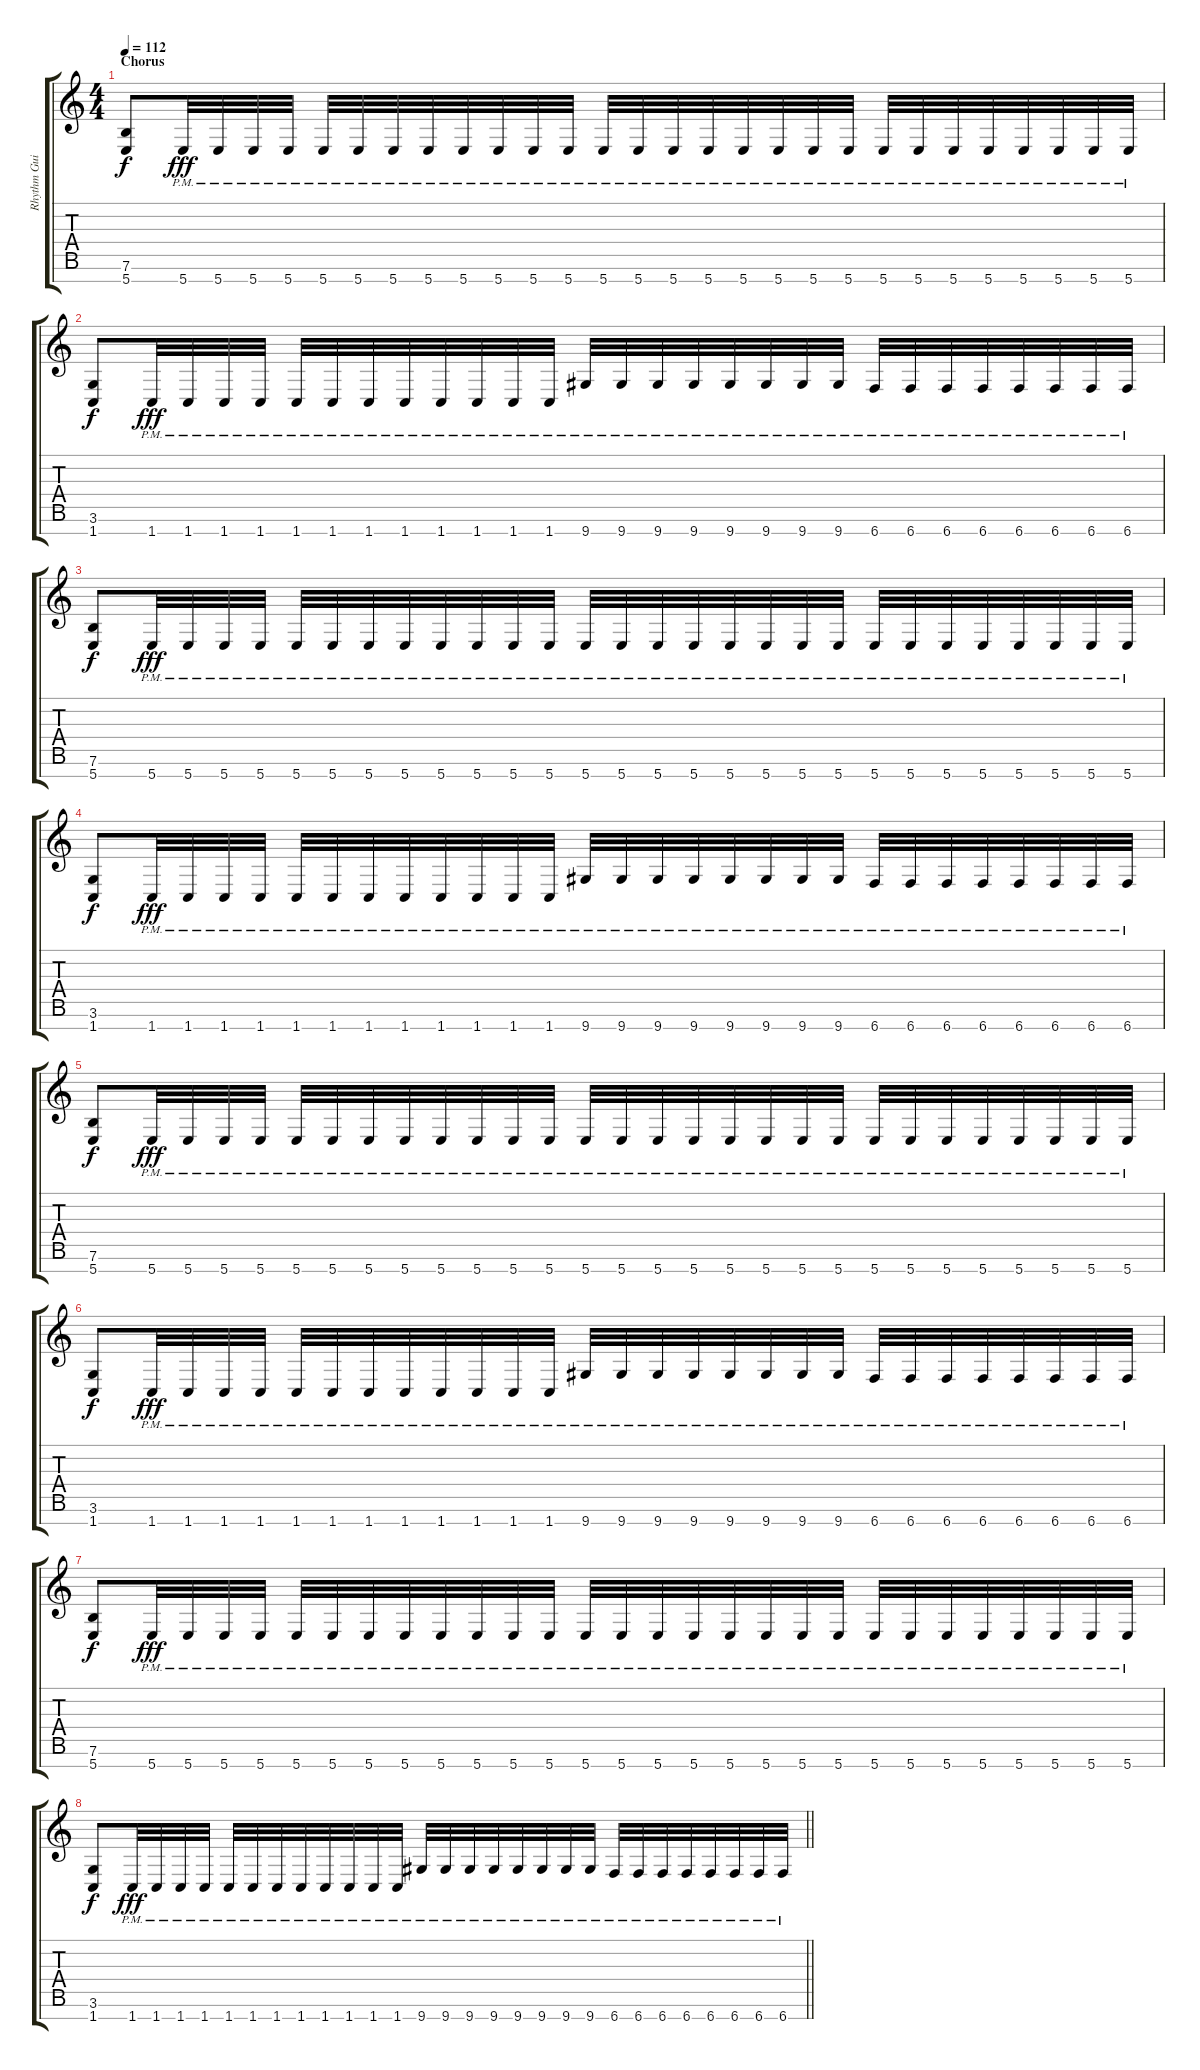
\track ("Rhythm Guitar 1" "Rhythm Gui") {instrument distortionguitar}
\staff {score tabs}
\tuning (E4 B3 G3 D3 A2 E2 B1) {hide}
\ts (4 4)
\section ("" "Chorus")
\tempo 112
\clef g2
\ks c
(7.6 5.7).8{dy f} 5.7{pm}.32{dy fff} 5.7{pm}.32 5.7{pm}.32 5.7{pm}.32 5.7{pm}.32 5.7{pm}.32 5.7{pm}.32 5.7{pm}.32 5.7{pm}.32 5.7{pm}.32 5.7{pm}.32 5.7{pm}.32 5.7{pm}.32 5.7{pm}.32 5.7{pm}.32 5.7{pm}.32 5.7{pm}.32 5.7{pm}.32 5.7{pm}.32 5.7{pm}.32 5.7{pm}.32 5.7{pm}.32 5.7{pm}.32 5.7{pm}.32 5.7{pm}.32 5.7{pm}.32 5.7{pm}.32 5.7{pm}.32 |
(3.6 1.7).8{dy f} 1.7{pm}.32{dy fff} 1.7{pm}.32 1.7{pm}.32 1.7{pm}.32 1.7{pm}.32 1.7{pm}.32 1.7{pm}.32 1.7{pm}.32 1.7{pm}.32 1.7{pm}.32 1.7{pm}.32 1.7{pm}.32 9.7{pm}.32 9.7{pm}.32 9.7{pm}.32 9.7{pm}.32 9.7{pm}.32 9.7{pm}.32 9.7{pm}.32 9.7{pm}.32 6.7{pm}.32 6.7{pm}.32 6.7{pm}.32 6.7{pm}.32 6.7{pm}.32 6.7{pm}.32 6.7{pm}.32 6.7{pm}.32 |
(7.6 5.7).8{dy f} 5.7{pm}.32{dy fff} 5.7{pm}.32 5.7{pm}.32 5.7{pm}.32 5.7{pm}.32 5.7{pm}.32 5.7{pm}.32 5.7{pm}.32 5.7{pm}.32 5.7{pm}.32 5.7{pm}.32 5.7{pm}.32 5.7{pm}.32 5.7{pm}.32 5.7{pm}.32 5.7{pm}.32 5.7{pm}.32 5.7{pm}.32 5.7{pm}.32 5.7{pm}.32 5.7{pm}.32 5.7{pm}.32 5.7{pm}.32 5.7{pm}.32 5.7{pm}.32 5.7{pm}.32 5.7{pm}.32 5.7{pm}.32 |
(3.6 1.7).8{dy f} 1.7{pm}.32{dy fff} 1.7{pm}.32 1.7{pm}.32 1.7{pm}.32 1.7{pm}.32 1.7{pm}.32 1.7{pm}.32 1.7{pm}.32 1.7{pm}.32 1.7{pm}.32 1.7{pm}.32 1.7{pm}.32 9.7{pm}.32 9.7{pm}.32 9.7{pm}.32 9.7{pm}.32 9.7{pm}.32 9.7{pm}.32 9.7{pm}.32 9.7{pm}.32 6.7{pm}.32 6.7{pm}.32 6.7{pm}.32 6.7{pm}.32 6.7{pm}.32 6.7{pm}.32 6.7{pm}.32 6.7{pm}.32 |
(7.6 5.7).8{dy f} 5.7{pm}.32{dy fff} 5.7{pm}.32 5.7{pm}.32 5.7{pm}.32 5.7{pm}.32 5.7{pm}.32 5.7{pm}.32 5.7{pm}.32 5.7{pm}.32 5.7{pm}.32 5.7{pm}.32 5.7{pm}.32 5.7{pm}.32 5.7{pm}.32 5.7{pm}.32 5.7{pm}.32 5.7{pm}.32 5.7{pm}.32 5.7{pm}.32 5.7{pm}.32 5.7{pm}.32 5.7{pm}.32 5.7{pm}.32 5.7{pm}.32 5.7{pm}.32 5.7{pm}.32 5.7{pm}.32 5.7{pm}.32 |
(3.6 1.7).8{dy f} 1.7{pm}.32{dy fff} 1.7{pm}.32 1.7{pm}.32 1.7{pm}.32 1.7{pm}.32 1.7{pm}.32 1.7{pm}.32 1.7{pm}.32 1.7{pm}.32 1.7{pm}.32 1.7{pm}.32 1.7{pm}.32 9.7{pm}.32 9.7{pm}.32 9.7{pm}.32 9.7{pm}.32 9.7{pm}.32 9.7{pm}.32 9.7{pm}.32 9.7{pm}.32 6.7{pm}.32 6.7{pm}.32 6.7{pm}.32 6.7{pm}.32 6.7{pm}.32 6.7{pm}.32 6.7{pm}.32 6.7{pm}.32 |
(7.6 5.7).8{dy f} 5.7{pm}.32{dy fff} 5.7{pm}.32 5.7{pm}.32 5.7{pm}.32 5.7{pm}.32 5.7{pm}.32 5.7{pm}.32 5.7{pm}.32 5.7{pm}.32 5.7{pm}.32 5.7{pm}.32 5.7{pm}.32 5.7{pm}.32 5.7{pm}.32 5.7{pm}.32 5.7{pm}.32 5.7{pm}.32 5.7{pm}.32 5.7{pm}.32 5.7{pm}.32 5.7{pm}.32 5.7{pm}.32 5.7{pm}.32 5.7{pm}.32 5.7{pm}.32 5.7{pm}.32 5.7{pm}.32 5.7{pm}.32 |
\barLineRight lightlight
(3.6 1.7).8{dy f} 1.7{pm}.32{dy fff} 1.7{pm}.32 1.7{pm}.32 1.7{pm}.32 1.7{pm}.32 1.7{pm}.32 1.7{pm}.32 1.7{pm}.32 1.7{pm}.32 1.7{pm}.32 1.7{pm}.32 1.7{pm}.32 9.7{pm}.32 9.7{pm}.32 9.7{pm}.32 9.7{pm}.32 9.7{pm}.32 9.7{pm}.32 9.7{pm}.32 9.7{pm}.32 6.7{pm}.32 6.7{pm}.32 6.7{pm}.32 6.7{pm}.32 6.7{pm}.32 6.7{pm}.32 6.7{pm}.32 6.7{pm}.32
